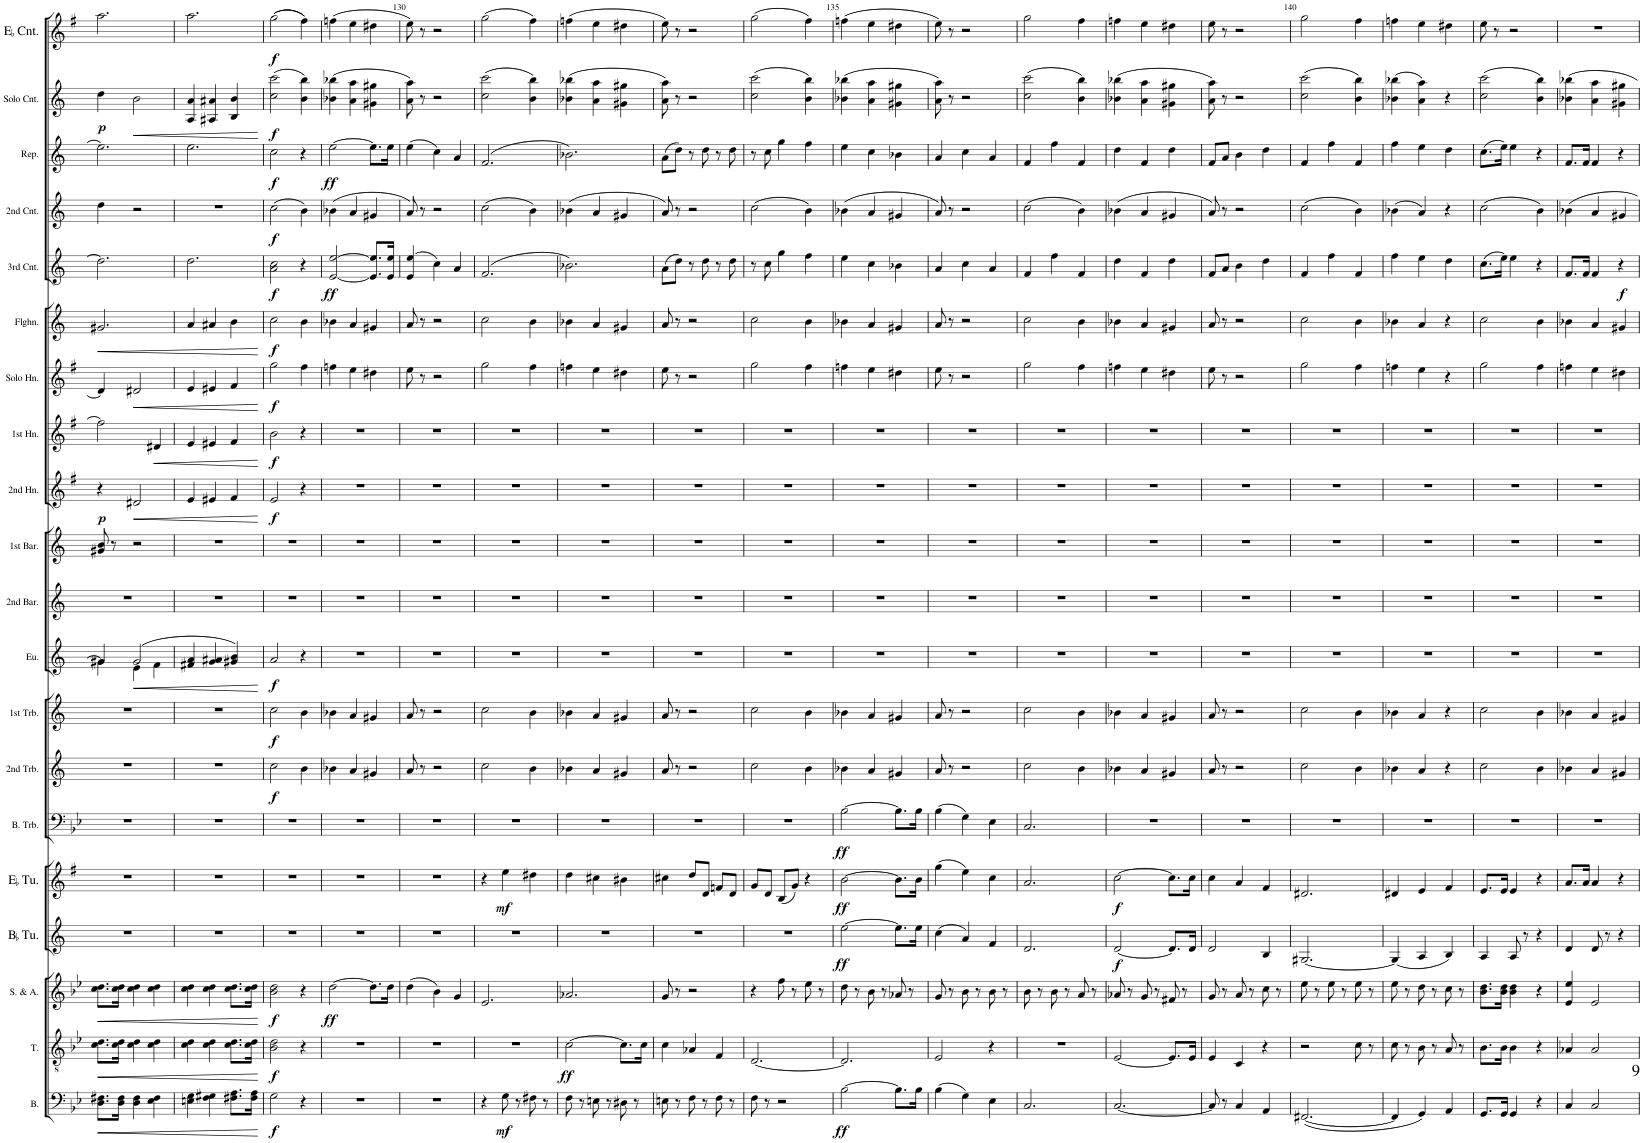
**kern	**dynam	**kern	**dynam	**kern	**dynam	**kern	**dynam	**kern	**dynam	**kern	**dynam	**kern	**dynam	**kern	**dynam	**kern	**dynam	**kern	**kern	**kern	**dynam	**kern	**dynam	**kern	**dynam	**kern	**dynam	**kern	**dynam	**kern	**dynam	**kern	**dynam	**kern	**dynam	**kern	**dynam
*part20	*part20	*part19	*part19	*part18	*part18	*part17	*part17	*part16	*part16	*part15	*part15	*part14	*part14	*part13	*part13	*part12	*part12	*part11	*part10	*part9	*part9	*part8	*part8	*part7	*part7	*part6	*part6	*part5	*part5	*part4	*part4	*part3	*part3	*part2	*part2	*part1	*part1
*staff20	*staff20	*staff19	*staff19	*staff18	*staff18	*staff17	*staff17	*staff16	*staff16	*staff15	*staff15	*staff14	*staff14	*staff13	*staff13	*staff12	*staff12	*staff11	*staff10	*staff9	*staff9	*staff8	*staff8	*staff7	*staff7	*staff6	*staff6	*staff5	*staff5	*staff4	*staff4	*staff3	*staff3	*staff2	*staff2	*staff1	*staff1
*I"Bass	*	*I"Tenor	*	*I"Soprano &amp; Alto	*	*I"BaccidentalFlat Tuba	*	*I"EaccidentalFlat Tuba	*	*I"Bass Trombone	*	*I"2nd Trombone	*	*I"1st Trombone	*	*I"Euphonium	*	*I"2nd Baritone	*I"1st Baritone	*I"2nd EaccidentalFlat Horn	*	*I"1st EaccidentalFlat Horn	*	*I"Solo EaccidentalFlat Horn	*	*I"Flugelhorn	*	*I"3rd BaccidentalFlat Cornet	*	*I"2nd BaccidentalFlat Cornet	*	*I"Repiano BaccidentalFlat Cornet	*	*I"Solo BaccidentalFlat Cornet	*	*I"EaccidentalFlat Cornet	*
*I'B.	*	*I'T.	*	*I'S. &amp; A.	*	*I'BaccidentalFlat Tu.	*	*I'EaccidentalFlat Tu.	*	*I'B. Trb.	*	*I'2nd Trb.	*	*I'1st Trb.	*	*I'Eu.	*	*I'2nd Bar.	*I'1st Bar.	*I'2nd Hn.	*	*I'1st Hn.	*	*I'Solo Hn.	*	*I'Flghn.	*	*I'3rd Cnt.	*	*I'2nd Cnt.	*	*I'Rep.	*	*I'Solo Cnt.	*	*I'EaccidentalFlat Cnt.	*
!!LO:PB:g=z
*clefF4	*	*clefGv2	*	*clefG2	*	*clefG2	*	*clefG2	*	*clefF4	*	*clefG2	*	*clefG2	*	*clefG2	*	*clefG2	*clefG2	*clefG2	*	*clefG2	*	*clefG2	*	*clefG2	*	*clefG2	*	*clefG2	*	*clefG2	*	*clefG2	*	*clefG2	*
*	*	*	*	*	*	*Trd15c26	*	*Trd12c21	*	*	*	*Trd8c14	*	*Trd8c14	*	*Trd8c14	*	*Trd8c14	*Trd8c14	*Trd5c9	*	*Trd5c9	*	*Trd5c9	*	*Trd1c2	*	*Trd1c2	*	*Trd1c2	*	*Trd1c2	*	*Trd1c2	*	*Trd-2c-3	*
*k[b-e-]	*	*k[b-e-]	*	*k[b-e-]	*	*k[]	*	*k[f#]	*	*k[b-e-]	*	*k[]	*	*k[]	*	*k[]	*	*k[]	*k[]	*k[f#]	*	*k[f#]	*	*k[f#]	*	*k[]	*	*k[]	*	*k[]	*	*k[]	*	*k[]	*	*k[f#]	*
*M3/4	*	*M3/4	*	*M3/4	*	*M3/4	*	*M3/4	*	*M3/4	*	*M3/4	*	*M3/4	*	*M3/4	*	*M3/4	*M3/4	*M3/4	*	*M3/4	*	*M3/4	*	*M3/4	*	*M3/4	*	*M3/4	*	*M3/4	*	*M3/4	*	*M3/4	*
=126	=126	=126	=126	=126	=126	=126	=126	=126	=126	=126	=126	=126	=126	=126	=126	=126	=126	=126	=126	=126	=126	=126	=126	=126	=126	=126	=126	=126	=126	=126	=126	=126	=126	=126	=126	=126	=126
!	!LO:HP:b	!	!LO:HP:b	!	!LO:HP:b	!	!	!	!	!	!	!	!	!	!	!	!	!	!	!	!LO:DY:b	!	!	!	!	!	!LO:HP:b	!	!	!	!	!	!	!	!LO:DY:b	!	!
*	*	*	*	*	*	*	*	*	*	*	*	*	*	*	*	*^	*	*	*	*	*	*	*	*	*	*	*	*	*	*	*	*	*	*	*	*	*
8.D\ 8.F#X\L	<	8.c\ 8.d\L	<	8.cc\ 8.dd\L	<	2.r	.	2.r	.	2.r	.	2.r	.	2.r	.	4g#/]	4g#X\	.	2.r	8g#X/ 8b/	4r	p	2ff#\]	.	4d#/]	.	2.g#X/	<	2.dd\]	.	4dd\	.	2.ee\]	.	4dd\	p	2.aa\	.
.	.	.	.	.	.	.	.	.	.	.	.	.	.	.	.	.	.	.	.	8r	.	.	.	.	.	.	.	.	.	.	.	.	.	.	.	.	.	.
16D\ 16F#\Jk	.	16c\ 16d\Jk	.	16cc\ 16dd\Jk	.	.	.	.	.	.	.	.	.	.	.	.	.	.	.	.	.	.	.	.	.	.	.	.	.	.	.	.	.	.	.	.	.	.
!	!	!	!	!	!	!	!	!	!	!	!	!	!	!	!	!	!	!LO:HP:b	!	!	!	!LO:HP:b	!	!	!	!LO:HP:b	!	!	!	!	!	!	!	!	!	!LO:HP:b	!	!
4D\ 4F#\	.	4c\ 4d\	.	4cc\ 4dd\	.	.	.	.	.	.	.	.	.	.	.	(2g#/	4e\	<	.	2r	2d#X/	<	.	.	2d#X/	<	.	.	.	.	2r	.	.	.	2b\	<	.	.
!	!	!	!	!	!	!	!	!	!	!	!	!	!	!	!	!	!	!	!	!	!	!	!	!LO:HP:b	!	!	!	!	!	!	!	!	!	!	!	!	!	!
4E-\ 4F#\	.	4c\ 4d\	.	4cc\ 4dd\	.	.	.	.	.	.	.	.	.	.	.	.	4f\	.	.	.	.	.	4d#X/	<	.	.	.	.	.	.	.	.	.	.	.	.	.	.
*	*	*	*	*	*	*	*	*	*	*	*	*	*	*	*	*v	*v	*	*	*	*	*	*	*	*	*	*	*	*	*	*	*	*	*	*	*	*	*
=127	=127	=127	=127	=127	=127	=127	=127	=127	=127	=127	=127	=127	=127	=127	=127	=127	=127	=127	=127	=127	=127	=127	=127	=127	=127	=127	=127	=127	=127	=127	=127	=127	=127	=127	=127	=127	=127
4En\ 4G\	.	4c\ 4d\	.	4cc\ 4dd\	.	2.r	.	2.r	.	2.r	.	2.r	.	2.r	.	4f#X/ 4a/	.	2.r	2.r	4e/	.	4e/	.	4e/	.	4a/	.	2.dd\	.	2.r	.	2.ee\	.	4A/ 4a/	.	2.aa\	.
4F\ 4G#X\	.	4c\ 4d\	.	4cc\ 4dd\	.	.	.	.	.	.	.	.	.	.	.	4g/ 4a#X/	.	.	.	4e#X/	.	4e#X/	.	4e#X/	.	4a#X/	.	.	.	.	.	.	.	4A#X/ 4a#X/	.	.	.
8.F#X\ 8.A\L	.	8.c\ 8.d\L	.	8.cc\ 8.dd\L	.	.	.	.	.	.	.	.	.	.	.	4g#X/ 4b/)	.	.	.	4f#/	.	4f#/	.	4f#/	.	4b\	.	.	.	.	.	.	.	4B/ 4b/	.	.	.
16F#\ 16A\Jk	.	16c\ 16d\Jk	.	16cc\ 16dd\Jk	.	.	.	.	.	.	.	.	.	.	.	.	.	.	.	.	.	.	.	.	.	.	.	.	.	.	.	.	.	.	.	.	.
.	[	.	[	.	[	.	.	.	.	.	.	.	.	.	.	.	[	.	.	.	[	.	[	.	[	.	[	.	.	.	.	.	.	.	[	.	.
=128	=128	=128	=128	=128	=128	=128	=128	=128	=128	=128	=128	=128	=128	=128	=128	=128	=128	=128	=128	=128	=128	=128	=128	=128	=128	=128	=128	=128	=128	=128	=128	=128	=128	=128	=128	=128	=128
!	!LO:DY:b	!	!LO:DY:b	!	!LO:DY:b	!	!	!	!	!	!	!	!LO:DY:b	!	!LO:DY:b	!	!LO:DY:b	!	!	!	!LO:DY:b	!	!LO:DY:b	!	!LO:DY:b	!	!LO:DY:b	!	!LO:DY:b	!	!LO:DY:b	!	!LO:DY:b	!	!LO:DY:b	!	!LO:DY:b
2G\	f	2B-\ 2d\	f	2b-\ 2dd\	f	2.r	.	2.r	.	2.r	.	2cc\	f	2cc\	f	2a/	f	2.r	2.r	2e/	f	2b\	f	2gg\	f	2cc\	f	2a\ 2cc\	f	(2cc\	f	2cc\	f	(2cc\ 2ccc\	f	((2gg\	f
4r	.	4r	.	4r	.	.	.	.	.	.	.	4b\	.	4b\	.	4r	.	.	.	4r	.	4r	.	4ff#\	.	4b\	.	4r	.	4b\)	.	4r	.	4b\ 4bb\)	.	4ff#\))	.
=129	=129	=129	=129	=129	=129	=129	=129	=129	=129	=129	=129	=129	=129	=129	=129	=129	=129	=129	=129	=129	=129	=129	=129	=129	=129	=129	=129	=129	=129	=129	=129	=129	=129	=129	=129	=129	=129
!	!	!	!	!	!LO:DY:b	!	!	!	!	!	!	!	!	!	!	!	!	!	!	!	!	!	!	!	!	!	!	!	!LO:DY:b	!	!	!	!LO:DY:b	!	!	!	!
2.r	.	2.r	.	[2dd\	ff	2.r	.	2.r	.	2.r	.	4b-X\	.	4b-X\	.	2.r	.	2.r	2.r	2.r	.	2.r	.	4ffn\	.	4b-X\	.	[2e/ [2ee/	ff	(4b-X\	.	[2ee\	ff	(4b-X\ 4bb-X\	.	(4ffn\	.
.	.	.	.	.	.	.	.	.	.	.	.	4a/	.	4a/	.	.	.	.	.	.	.	.	.	4ee\	.	4a/	.	.	.	4a/	.	.	.	4a\ 4aa\	.	4ee\	.
.	.	.	.	8.dd\L]	.	.	.	.	.	.	.	4g#X/	.	4g#X/	.	.	.	.	.	.	.	.	.	4dd#X\	.	4g#X/	.	8.e/] 8.ee/]L	.	4g#X/	.	8.ee\L]	.	4g#X\ 4gg#X\	.	4dd#X\	.
.	.	.	.	16dd\Jk	.	.	.	.	.	.	.	.	.	.	.	.	.	.	.	.	.	.	.	.	.	.	.	16e/ 16ee/Jk	.	.	.	16ee\Jk	.	.	.	.	.
=130	=130	=130	=130	=130	=130	=130	=130	=130	=130	=130	=130	=130	=130	=130	=130	=130	=130	=130	=130	=130	=130	=130	=130	=130	=130	=130	=130	=130	=130	=130	=130	=130	=130	=130	=130	=130	=130
2.r	.	2.r	.	(4dd\	.	2.r	.	2.r	.	2.r	.	8a/	.	8a/	.	2.r	.	2.r	2.r	2.r	.	2.r	.	8ee\	.	8a/	.	(4e/ 4ee/	.	8a/)	.	(4ee\	.	8a\ 8aa\)	.	8ee\)	.
.	.	.	.	.	.	.	.	.	.	.	.	8r	.	8r	.	.	.	.	.	.	.	.	.	8r	.	8r	.	.	.	8r	.	.	.	8r	.	8r	.
.	.	.	.	4b-\)	.	.	.	.	.	.	.	2r	.	2r	.	.	.	.	.	.	.	.	.	2r	.	2r	.	4cc\)	.	2r	.	4cc\)	.	2r	.	2r	.
.	.	.	.	4g/	.	.	.	.	.	.	.	.	.	.	.	.	.	.	.	.	.	.	.	.	.	.	.	4a/	.	.	.	4a/	.	.	.	.	.
=131	=131	=131	=131	=131	=131	=131	=131	=131	=131	=131	=131	=131	=131	=131	=131	=131	=131	=131	=131	=131	=131	=131	=131	=131	=131	=131	=131	=131	=131	=131	=131	=131	=131	=131	=131	=131	=131
4r	.	2.r	.	2.e-/	.	2.r	.	4r	.	2.r	.	2cc\	.	2cc\	.	2.r	.	2.r	2.r	2.r	.	2.r	.	2gg\	.	2cc\	.	(2.f/	.	(2cc\	.	(2.f/	.	(2cc\ 2ccc\	.	(2gg\	.
!	!LO:DY:b	!	!	!	!	!	!	!	!LO:DY:b	!	!	!	!	!	!	!	!	!	!	!	!	!	!	!	!	!	!	!	!	!	!	!	!	!	!	!	!
8G\	mf	.	.	.	.	.	.	4ee\	mf	.	.	.	.	.	.	.	.	.	.	.	.	.	.	.	.	.	.	.	.	.	.	.	.	.	.	.	.
8r	.	.	.	.	.	.	.	.	.	.	.	.	.	.	.	.	.	.	.	.	.	.	.	.	.	.	.	.	.	.	.	.	.	.	.	.	.
8F#X\	.	.	.	.	.	.	.	4dd#X\	.	.	.	4b\	.	4b\	.	.	.	.	.	.	.	.	.	4ff#\	.	4b\	.	.	.	4b\)	.	.	.	4b\ 4bb\)	.	4ff#\)	.
8r	.	.	.	.	.	.	.	.	.	.	.	.	.	.	.	.	.	.	.	.	.	.	.	.	.	.	.	.	.	.	.	.	.	.	.	.	.
=132	=132	=132	=132	=132	=132	=132	=132	=132	=132	=132	=132	=132	=132	=132	=132	=132	=132	=132	=132	=132	=132	=132	=132	=132	=132	=132	=132	=132	=132	=132	=132	=132	=132	=132	=132	=132	=132
!	!	!	!LO:DY:b	!	!	!	!	!	!	!	!	!	!	!	!	!	!	!	!	!	!	!	!	!	!	!	!	!	!	!	!	!	!	!	!	!	!
8F\	.	[2c\	ff	2.a-X/	.	2.r	.	4dd\	.	2.r	.	4b-X\	.	4b-X\	.	2.r	.	2.r	2.r	2.r	.	2.r	.	4ffn\	.	4b-X\	.	2.b-X\)	.	(4b-X\	.	2.b-X\)	.	(4b-X\ 4bb-X\	.	(4ffn\	.
8r	.	.	.	.	.	.	.	.	.	.	.	.	.	.	.	.	.	.	.	.	.	.	.	.	.	.	.	.	.	.	.	.	.	.	.	.	.
8En\	.	.	.	.	.	.	.	4cc#X\	.	.	.	4a/	.	4a/	.	.	.	.	.	.	.	.	.	4ee\	.	4a/	.	.	.	4a/	.	.	.	4a\ 4aa\	.	4ee\	.
8r	.	.	.	.	.	.	.	.	.	.	.	.	.	.	.	.	.	.	.	.	.	.	.	.	.	.	.	.	.	.	.	.	.	.	.	.	.
8D#X\	.	8.c\L]	.	.	.	.	.	4b#X\	.	.	.	4g#X/	.	4g#X/	.	.	.	.	.	.	.	.	.	4dd#X\	.	4g#X/	.	.	.	4g#X/	.	.	.	4g#X\ 4gg#X\	.	4dd#X\	.
8r	.	.	.	.	.	.	.	.	.	.	.	.	.	.	.	.	.	.	.	.	.	.	.	.	.	.	.	.	.	.	.	.	.	.	.	.	.
.	.	16c\Jk	.	.	.	.	.	.	.	.	.	.	.	.	.	.	.	.	.	.	.	.	.	.	.	.	.	.	.	.	.	.	.	.	.	.	.
=133	=133	=133	=133	=133	=133	=133	=133	=133	=133	=133	=133	=133	=133	=133	=133	=133	=133	=133	=133	=133	=133	=133	=133	=133	=133	=133	=133	=133	=133	=133	=133	=133	=133	=133	=133	=133	=133
8En\	.	4c\	.	8g/	.	2.r	.	4cc#X\	.	2.r	.	8a/	.	8a/	.	2.r	.	2.r	2.r	2.r	.	2.r	.	8ee\	.	8a/	.	(8a\L	.	8a/)	.	(8a\L	.	8a\ 8aa\)	.	8ee\)	.
8r	.	.	.	8r	.	.	.	.	.	.	.	8r	.	8r	.	.	.	.	.	.	.	.	.	8r	.	8r	.	8dd\J)	.	8r	.	8dd\J)	.	8r	.	8r	.
8F\	.	4A-X/	.	2r	.	.	.	8dd/L	.	.	.	2r	.	2r	.	.	.	.	.	.	.	.	.	2r	.	2r	.	8r	.	2r	.	8r	.	2r	.	2r	.
8r	.	.	.	.	.	.	.	8d/J	.	.	.	.	.	.	.	.	.	.	.	.	.	.	.	.	.	.	.	8dd\	.	.	.	8dd\	.	.	.	.	.
8F\	.	4F/	.	.	.	.	.	8fn/L	.	.	.	.	.	.	.	.	.	.	.	.	.	.	.	.	.	.	.	8r	.	.	.	8r	.	.	.	.	.
8r	.	.	.	.	.	.	.	8d/J	.	.	.	.	.	.	.	.	.	.	.	.	.	.	.	.	.	.	.	8dd\	.	.	.	8dd\	.	.	.	.	.
=134	=134	=134	=134	=134	=134	=134	=134	=134	=134	=134	=134	=134	=134	=134	=134	=134	=134	=134	=134	=134	=134	=134	=134	=134	=134	=134	=134	=134	=134	=134	=134	=134	=134	=134	=134	=134	=134
8F\	.	[2.D/	.	4r	.	2.r	.	8g/L	.	2.r	.	2cc\	.	2cc\	.	2.r	.	2.r	2.r	2.r	.	2.r	.	2gg\	.	2cc\	.	8r	.	(2cc\	.	8r	.	(2cc\ 2ccc\	.	(2gg\	.
8r	.	.	.	.	.	.	.	8d/J	.	.	.	.	.	.	.	.	.	.	.	.	.	.	.	.	.	.	.	8cc\	.	.	.	8cc\	.	.	.	.	.
2r	.	.	.	8ff\	.	.	.	(8B/L	.	.	.	.	.	.	.	.	.	.	.	.	.	.	.	.	.	.	.	4gg\	.	.	.	4gg\	.	.	.	.	.
.	.	.	.	8r	.	.	.	8g/J)	.	.	.	.	.	.	.	.	.	.	.	.	.	.	.	.	.	.	.	.	.	.	.	.	.	.	.	.	.
.	.	.	.	8ee-\	.	.	.	4r	.	.	.	4b\	.	4b\	.	.	.	.	.	.	.	.	.	4ff#\	.	4b\	.	4ff\	.	4b\)	.	4ff\	.	4b\ 4bb\)	.	4ff#\)	.
.	.	.	.	8r	.	.	.	.	.	.	.	.	.	.	.	.	.	.	.	.	.	.	.	.	.	.	.	.	.	.	.	.	.	.	.	.	.
=135	=135	=135	=135	=135	=135	=135	=135	=135	=135	=135	=135	=135	=135	=135	=135	=135	=135	=135	=135	=135	=135	=135	=135	=135	=135	=135	=135	=135	=135	=135	=135	=135	=135	=135	=135	=135	=135
!	!LO:DY:b	!	!	!	!	!	!LO:DY:b	!	!LO:DY:b	!	!LO:DY:b	!	!	!	!	!	!	!	!	!	!	!	!	!	!	!	!	!	!	!	!	!	!	!	!	!	!
[2B-\	ff	2.D/]	.	8dd\	.	[2ee\	ff	[2b\	ff	[2B-\	ff	4b-X\	.	4b-X\	.	2.r	.	2.r	2.r	2.r	.	2.r	.	4ffn\	.	4b-X\	.	4ee\	.	(4b-X\	.	4ee\	.	(4b-X\ 4bb-X\	.	(4ffn\	.
.	.	.	.	8r	.	.	.	.	.	.	.	.	.	.	.	.	.	.	.	.	.	.	.	.	.	.	.	.	.	.	.	.	.	.	.	.	.
.	.	.	.	8b-\	.	.	.	.	.	.	.	4a/	.	4a/	.	.	.	.	.	.	.	.	.	4ee\	.	4a/	.	4cc\	.	4a/	.	4cc\	.	4a\ 4aa\	.	4ee\	.
.	.	.	.	8r	.	.	.	.	.	.	.	.	.	.	.	.	.	.	.	.	.	.	.	.	.	.	.	.	.	.	.	.	.	.	.	.	.
8.B-\L]	.	.	.	8a-X/	.	8.ee\L]	.	8.b\L]	.	8.B-\L]	.	4g#X/	.	4g#X/	.	.	.	.	.	.	.	.	.	4dd#X\	.	4g#X/	.	4b-X\	.	4g#X/	.	4b-X\	.	4g#X\ 4gg#X\	.	4dd#X\	.
.	.	.	.	8r	.	.	.	.	.	.	.	.	.	.	.	.	.	.	.	.	.	.	.	.	.	.	.	.	.	.	.	.	.	.	.	.	.
16B-\Jk	.	.	.	.	.	16ee\Jk	.	16b\Jk	.	16B-\Jk	.	.	.	.	.	.	.	.	.	.	.	.	.	.	.	.	.	.	.	.	.	.	.	.	.	.	.
=136	=136	=136	=136	=136	=136	=136	=136	=136	=136	=136	=136	=136	=136	=136	=136	=136	=136	=136	=136	=136	=136	=136	=136	=136	=136	=136	=136	=136	=136	=136	=136	=136	=136	=136	=136	=136	=136
(4B-\	.	2E-/	.	8g/	.	(4cc\	.	(4gg\	.	(4B-\	.	8a/	.	8a/	.	2.r	.	2.r	2.r	2.r	.	2.r	.	8ee\	.	8a/	.	4a/	.	8a/)	.	4a/	.	8a\ 8aa\)	.	8ee\)	.
.	.	.	.	8r	.	.	.	.	.	.	.	8r	.	8r	.	.	.	.	.	.	.	.	.	8r	.	8r	.	.	.	8r	.	.	.	8r	.	8r	.
4G\)	.	.	.	8b-\	.	4a/)	.	4ee\)	.	4G\)	.	2r	.	2r	.	.	.	.	.	.	.	.	.	2r	.	2r	.	4cc\	.	2r	.	4cc\	.	2r	.	2r	.
.	.	.	.	8r	.	.	.	.	.	.	.	.	.	.	.	.	.	.	.	.	.	.	.	.	.	.	.	.	.	.	.	.	.	.	.	.	.
4E-\	.	4r	.	8b-\	.	4f/	.	4cc\	.	4E-\	.	.	.	.	.	.	.	.	.	.	.	.	.	.	.	.	.	4a/	.	.	.	4a/	.	.	.	.	.
.	.	.	.	8r	.	.	.	.	.	.	.	.	.	.	.	.	.	.	.	.	.	.	.	.	.	.	.	.	.	.	.	.	.	.	.	.	.
=137	=137	=137	=137	=137	=137	=137	=137	=137	=137	=137	=137	=137	=137	=137	=137	=137	=137	=137	=137	=137	=137	=137	=137	=137	=137	=137	=137	=137	=137	=137	=137	=137	=137	=137	=137	=137	=137
2.C/	.	2.r	.	8b-\	.	2.d/	.	2.a/	.	2.C/	.	2cc\	.	2cc\	.	2.r	.	2.r	2.r	2.r	.	2.r	.	2gg\	.	2cc\	.	4f/	.	(2cc\	.	4f/	.	(2cc\ 2ccc\	.	2gg\	.
.	.	.	.	8r	.	.	.	.	.	.	.	.	.	.	.	.	.	.	.	.	.	.	.	.	.	.	.	.	.	.	.	.	.	.	.	.	.
.	.	.	.	8b-\	.	.	.	.	.	.	.	.	.	.	.	.	.	.	.	.	.	.	.	.	.	.	.	4ff\	.	.	.	4ff\	.	.	.	.	.
.	.	.	.	8r	.	.	.	.	.	.	.	.	.	.	.	.	.	.	.	.	.	.	.	.	.	.	.	.	.	.	.	.	.	.	.	.	.
.	.	.	.	8a/	.	.	.	.	.	.	.	4b\	.	4b\	.	.	.	.	.	.	.	.	.	4ff#\	.	4b\	.	4f/	.	4b\)	.	4f/	.	4b\ 4bb\)	.	4ff#\	.
.	.	.	.	8r	.	.	.	.	.	.	.	.	.	.	.	.	.	.	.	.	.	.	.	.	.	.	.	.	.	.	.	.	.	.	.	.	.
=138	=138	=138	=138	=138	=138	=138	=138	=138	=138	=138	=138	=138	=138	=138	=138	=138	=138	=138	=138	=138	=138	=138	=138	=138	=138	=138	=138	=138	=138	=138	=138	=138	=138	=138	=138	=138	=138
!	!	!	!	!	!	!	!LO:DY:b	!	!LO:DY:b	!	!	!	!	!	!	!	!	!	!	!	!	!	!	!	!	!	!	!	!	!	!	!	!	!	!	!	!
[2.C/	.	[2E-/	.	8a-X/	.	[2d/	f	[2cc\	f	2.r	.	4b-X\	.	4b-X\	.	2.r	.	2.r	2.r	2.r	.	2.r	.	4ffn\	.	4b-X\	.	4dd\	.	(4b-X\	.	4dd\	.	(4b-X\ 4bb-X\	.	4ffn\	.
.	.	.	.	8r	.	.	.	.	.	.	.	.	.	.	.	.	.	.	.	.	.	.	.	.	.	.	.	.	.	.	.	.	.	.	.	.	.
.	.	.	.	8g/	.	.	.	.	.	.	.	4a/	.	4a/	.	.	.	.	.	.	.	.	.	4ee\	.	4a/	.	4f/	.	4a/	.	4f/	.	4a\ 4aa\	.	4ee\	.
.	.	.	.	8r	.	.	.	.	.	.	.	.	.	.	.	.	.	.	.	.	.	.	.	.	.	.	.	.	.	.	.	.	.	.	.	.	.
.	.	8.E-/L]	.	8f#X/	.	8.d/L]	.	8.cc\L]	.	.	.	4g#X/	.	4g#X/	.	.	.	.	.	.	.	.	.	4dd#X\	.	4g#X/	.	4dd\	.	4g#X/	.	4dd\	.	4g#X\ 4gg#X\	.	4dd#X\	.
.	.	.	.	8r	.	.	.	.	.	.	.	.	.	.	.	.	.	.	.	.	.	.	.	.	.	.	.	.	.	.	.	.	.	.	.	.	.
.	.	16E-/Jk	.	.	.	16d/Jk	.	16cc\Jk	.	.	.	.	.	.	.	.	.	.	.	.	.	.	.	.	.	.	.	.	.	.	.	.	.	.	.	.	.
=139	=139	=139	=139	=139	=139	=139	=139	=139	=139	=139	=139	=139	=139	=139	=139	=139	=139	=139	=139	=139	=139	=139	=139	=139	=139	=139	=139	=139	=139	=139	=139	=139	=139	=139	=139	=139	=139
8C/]	.	4E-/	.	8g/	.	2d/	.	4cc\	.	2.r	.	8a/	.	8a/	.	2.r	.	2.r	2.r	2.r	.	2.r	.	8ee\	.	8a/	.	8f/L	.	8a/)	.	8f/L	.	8a\ 8aa\)	.	8ee\	.
8r	.	.	.	8r	.	.	.	.	.	.	.	8r	.	8r	.	.	.	.	.	.	.	.	.	8r	.	8r	.	8a/J	.	8r	.	8a/J	.	8r	.	8r	.
4C/	.	4C/	.	8a/	.	.	.	4a/	.	.	.	2r	.	2r	.	.	.	.	.	.	.	.	.	2r	.	2r	.	4b\	.	2r	.	4b\	.	2r	.	2r	.
.	.	.	.	8r	.	.	.	.	.	.	.	.	.	.	.	.	.	.	.	.	.	.	.	.	.	.	.	.	.	.	.	.	.	.	.	.	.
4AA/	.	4r	.	8cc\	.	4B/	.	4f#/	.	.	.	.	.	.	.	.	.	.	.	.	.	.	.	.	.	.	.	4dd\	.	.	.	4dd\	.	.	.	.	.
.	.	.	.	8r	.	.	.	.	.	.	.	.	.	.	.	.	.	.	.	.	.	.	.	.	.	.	.	.	.	.	.	.	.	.	.	.	.
=140	=140	=140	=140	=140	=140	=140	=140	=140	=140	=140	=140	=140	=140	=140	=140	=140	=140	=140	=140	=140	=140	=140	=140	=140	=140	=140	=140	=140	=140	=140	=140	=140	=140	=140	=140	=140	=140
([2.FF#X/	.	2r	.	8ee-\	.	[2.G#X/	.	2.d#X/	.	2.r	.	2cc\	.	2cc\	.	2.r	.	2.r	2.r	2.r	.	2.r	.	2gg\	.	2cc\	.	4f/	.	(2cc\	.	4f/	.	(2cc\ 2ccc\	.	2gg\	.
.	.	.	.	8r	.	.	.	.	.	.	.	.	.	.	.	.	.	.	.	.	.	.	.	.	.	.	.	.	.	.	.	.	.	.	.	.	.
.	.	.	.	8ee-\	.	.	.	.	.	.	.	.	.	.	.	.	.	.	.	.	.	.	.	.	.	.	.	4ff\	.	.	.	4ff\	.	.	.	.	.
.	.	.	.	8r	.	.	.	.	.	.	.	.	.	.	.	.	.	.	.	.	.	.	.	.	.	.	.	.	.	.	.	.	.	.	.	.	.
.	.	8c\	.	8ee-\	.	.	.	.	.	.	.	4b\	.	4b\	.	.	.	.	.	.	.	.	.	4ff#\	.	4b\	.	4f/	.	4b\)	.	4f/	.	4b\ 4bb\)	.	4ff#\	.
.	.	8r	.	8r	.	.	.	.	.	.	.	.	.	.	.	.	.	.	.	.	.	.	.	.	.	.	.	.	.	.	.	.	.	.	.	.	.
=141	=141	=141	=141	=141	=141	=141	=141	=141	=141	=141	=141	=141	=141	=141	=141	=141	=141	=141	=141	=141	=141	=141	=141	=141	=141	=141	=141	=141	=141	=141	=141	=141	=141	=141	=141	=141	=141
4FF#/]	.	8c\	.	8ee-\	.	(4G#/]	.	4d#X/	.	2.r	.	4b-X\	.	4b-X\	.	2.r	.	2.r	2.r	2.r	.	2.r	.	4ffn\	.	4b-X\	.	4ff\	.	(4b-X\	.	4ff\	.	(4b-X\ 4bb-X\	.	4ffn\	.
.	.	8r	.	8r	.	.	.	.	.	.	.	.	.	.	.	.	.	.	.	.	.	.	.	.	.	.	.	.	.	.	.	.	.	.	.	.	.
4GG/)	.	8B-\	.	8dd\	.	4A/	.	4e/	.	.	.	4a/	.	4a/	.	.	.	.	.	.	.	.	.	4ee\	.	4a/	.	4ee\	.	4a/)	.	4ee\	.	4a\ 4aa\)	.	4ee\	.
.	.	8r	.	8r	.	.	.	.	.	.	.	.	.	.	.	.	.	.	.	.	.	.	.	.	.	.	.	.	.	.	.	.	.	.	.	.	.
4AA/	.	8A/	.	8cc\	.	4B/)	.	4f#/	.	.	.	4r	.	4r	.	.	.	.	.	.	.	.	.	4r	.	4r	.	4dd\	.	4r	.	4dd\	.	4r	.	4dd#X\	.
.	.	8r	.	8r	.	.	.	.	.	.	.	.	.	.	.	.	.	.	.	.	.	.	.	.	.	.	.	.	.	.	.	.	.	.	.	.	.
=142	=142	=142	=142	=142	=142	=142	=142	=142	=142	=142	=142	=142	=142	=142	=142	=142	=142	=142	=142	=142	=142	=142	=142	=142	=142	=142	=142	=142	=142	=142	=142	=142	=142	=142	=142	=142	=142
8.GG/L	.	8.B-\L	.	8.b-\ 8.dd\L	.	4A/	.	8.e/L	.	2.r	.	2cc\	.	2cc\	.	2.r	.	2.r	2.r	2.r	.	2.r	.	2gg\	.	2cc\	.	(8.cc\L	.	(2cc\	.	(8.cc\L	.	(2cc\ 2ccc\	.	8ee\	.
.	.	.	.	.	.	.	.	.	.	.	.	.	.	.	.	.	.	.	.	.	.	.	.	.	.	.	.	.	.	.	.	.	.	.	.	8r	.
16GG/Jk	.	16B-\Jk	.	16b-\ 16dd\Jk	.	.	.	16e/Jk	.	.	.	.	.	.	.	.	.	.	.	.	.	.	.	.	.	.	.	16ee\Jk)	.	.	.	16ee\Jk)	.	.	.	.	.
4GG/	.	4B-\	.	4b-\ 4dd\	.	8A/	.	4e/	.	.	.	.	.	.	.	.	.	.	.	.	.	.	.	.	.	.	.	4ee\	.	.	.	4ee\	.	.	.	2r	.
.	.	.	.	.	.	8r	.	.	.	.	.	.	.	.	.	.	.	.	.	.	.	.	.	.	.	.	.	.	.	.	.	.	.	.	.	.	.
4r	.	4r	.	4r	.	4r	.	4r	.	.	.	4b\	.	4b\	.	.	.	.	.	.	.	.	.	4ff#\	.	4b\	.	4r	.	4b\)	.	4r	.	4b\ 4bb\)	.	.	.
=143	=143	=143	=143	=143	=143	=143	=143	=143	=143	=143	=143	=143	=143	=143	=143	=143	=143	=143	=143	=143	=143	=143	=143	=143	=143	=143	=143	=143	=143	=143	=143	=143	=143	=143	=143	=143	=143
4C/	.	4A-X/	.	4e-/ 4ee-/	.	4d/	.	8.a/L	.	2.r	.	4b-X\	.	4b-X\	.	2.r	.	2.r	2.r	2.r	.	2.r	.	4ffn\	.	4b-X\	.	8.f/L	.	4b-X\	.	8.f/L	.	4b-X\ 4bb-X\	.	2.r	.
.	.	.	.	.	.	.	.	16a/Jk	.	.	.	.	.	.	.	.	.	.	.	.	.	.	.	.	.	.	.	16f/Jk	.	.	.	16f/Jk	.	.	.	.	.
2C/	.	2A-/	.	2e-/	.	8d/	.	4a/	.	.	.	4a/	.	4a/	.	.	.	.	.	.	.	.	.	4ee\	.	4a/	.	4f/	.	4a/	.	4f/	.	4a\ 4aa\	.	.	.
.	.	.	.	.	.	8r	.	.	.	.	.	.	.	.	.	.	.	.	.	.	.	.	.	.	.	.	.	.	.	.	.	.	.	.	.	.	.
!	!	!	!	!	!	!	!	!	!	!	!	!	!	!	!	!	!	!	!	!	!	!	!	!	!	!	!	!	!LO:DY:b	!	!	!	!	!	!	!	!
.	.	.	.	.	.	4r	.	4r	.	.	.	4g#X/	.	4g#X/	.	.	.	.	.	.	.	.	.	4dd#X\	.	4g#X/	.	4r	f	4g#X/	.	4r	.	4g#X\ 4gg#X\	.	.	.
=	=	=	=	=	=	=	=	=	=	=	=	=	=	=	=	=	=	=	=	=	=	=	=	=	=	=	=	=	=	=	=	=	=	=	=	=	=
*-	*-	*-	*-	*-	*-	*-	*-	*-	*-	*-	*-	*-	*-	*-	*-	*-	*-	*-	*-	*-	*-	*-	*-	*-	*-	*-	*-	*-	*-	*-	*-	*-	*-	*-	*-	*-	*-
